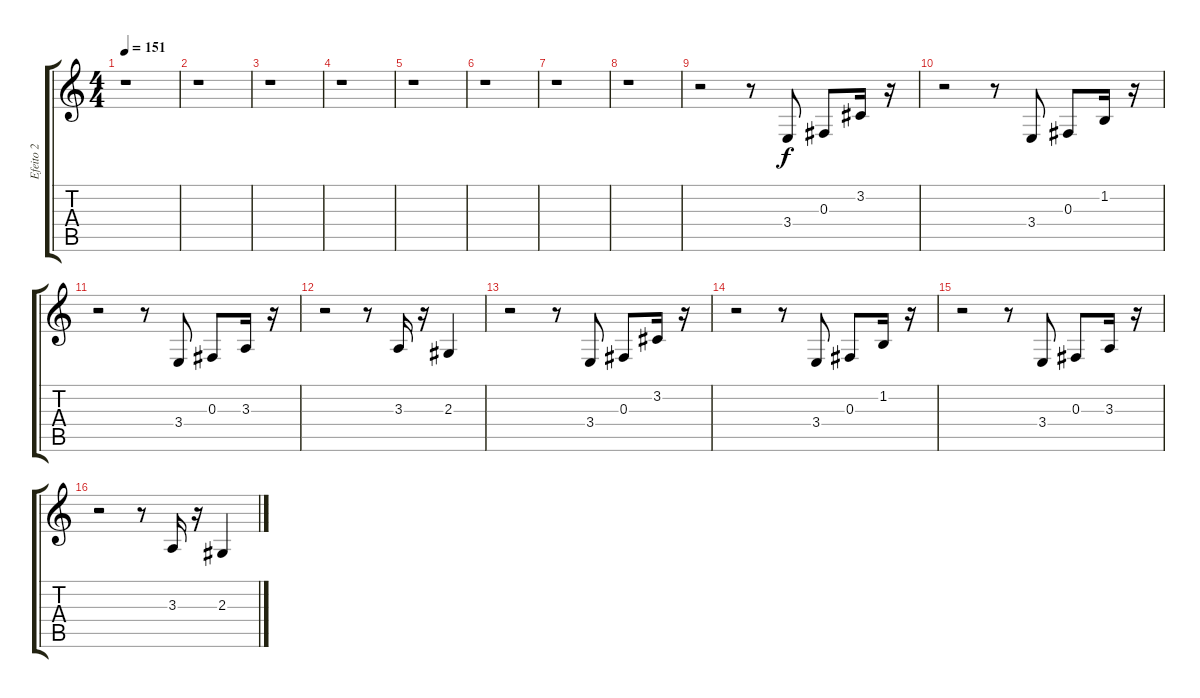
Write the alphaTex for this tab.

\track ("Efeito 2" "Efeito 2") {instrument musicbox}
\staff {score tabs}
\tuning (Eb4 Bb3 Gb3 Db3 Ab2 Eb2) {hide}
\ts (4 4)
\tempo 151
\clef g2
\ks c
r.1{dy f} |
r.1 |
r.1 |
r.1 |
r.1 |
r.1 |
r.1 |
r.1 |
r.2 r.8 3.4.8 0.3.8 3.2.16 r.16 |
r.2 r.8 3.4.8 0.3.8 1.2.16 r.16 |
r.2 r.8 3.4.8 0.3.8 3.3.16 r.16 |
r.2 r.8 3.3.16 r.16 2.3.4 |
r.2 r.8 3.4.8 0.3.8 3.2.16 r.16 |
r.2 r.8 3.4.8 0.3.8 1.2.16 r.16 |
r.2 r.8 3.4.8 0.3.8 3.3.16 r.16 |
r.2 r.8 3.3.16 r.16 2.3.4
